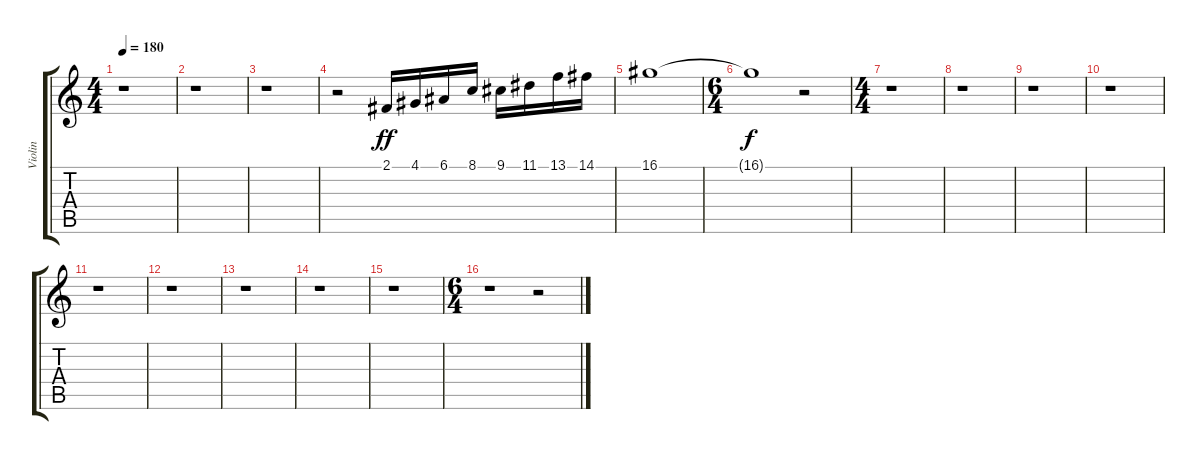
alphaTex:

\track ("Violin" "Violin") {instrument violin}
\staff {score tabs}
\tuning (E4 B3 G3 D3 A2 E2) {hide}
\ts (4 4)
\tempo 180
\clef g2
\ks c
r.1{dy mf} |
r.1 |
r.1 |
r.2 2.1.16{dy ff instrument stringensemble1} 4.1.16 6.1.16 8.1.16 9.1.16 11.1.16 13.1.16 14.1.16 |
16.1.1 |
\ts (6 4)
16.1{t}.1{dy f} r.2 |
\ts (4 4)
r.1 |
r.1 |
r.1 |
r.1 |
r.1 |
r.1 |
r.1 |
r.1 |
r.1 |
\ts (6 4)
r.1 r.2
